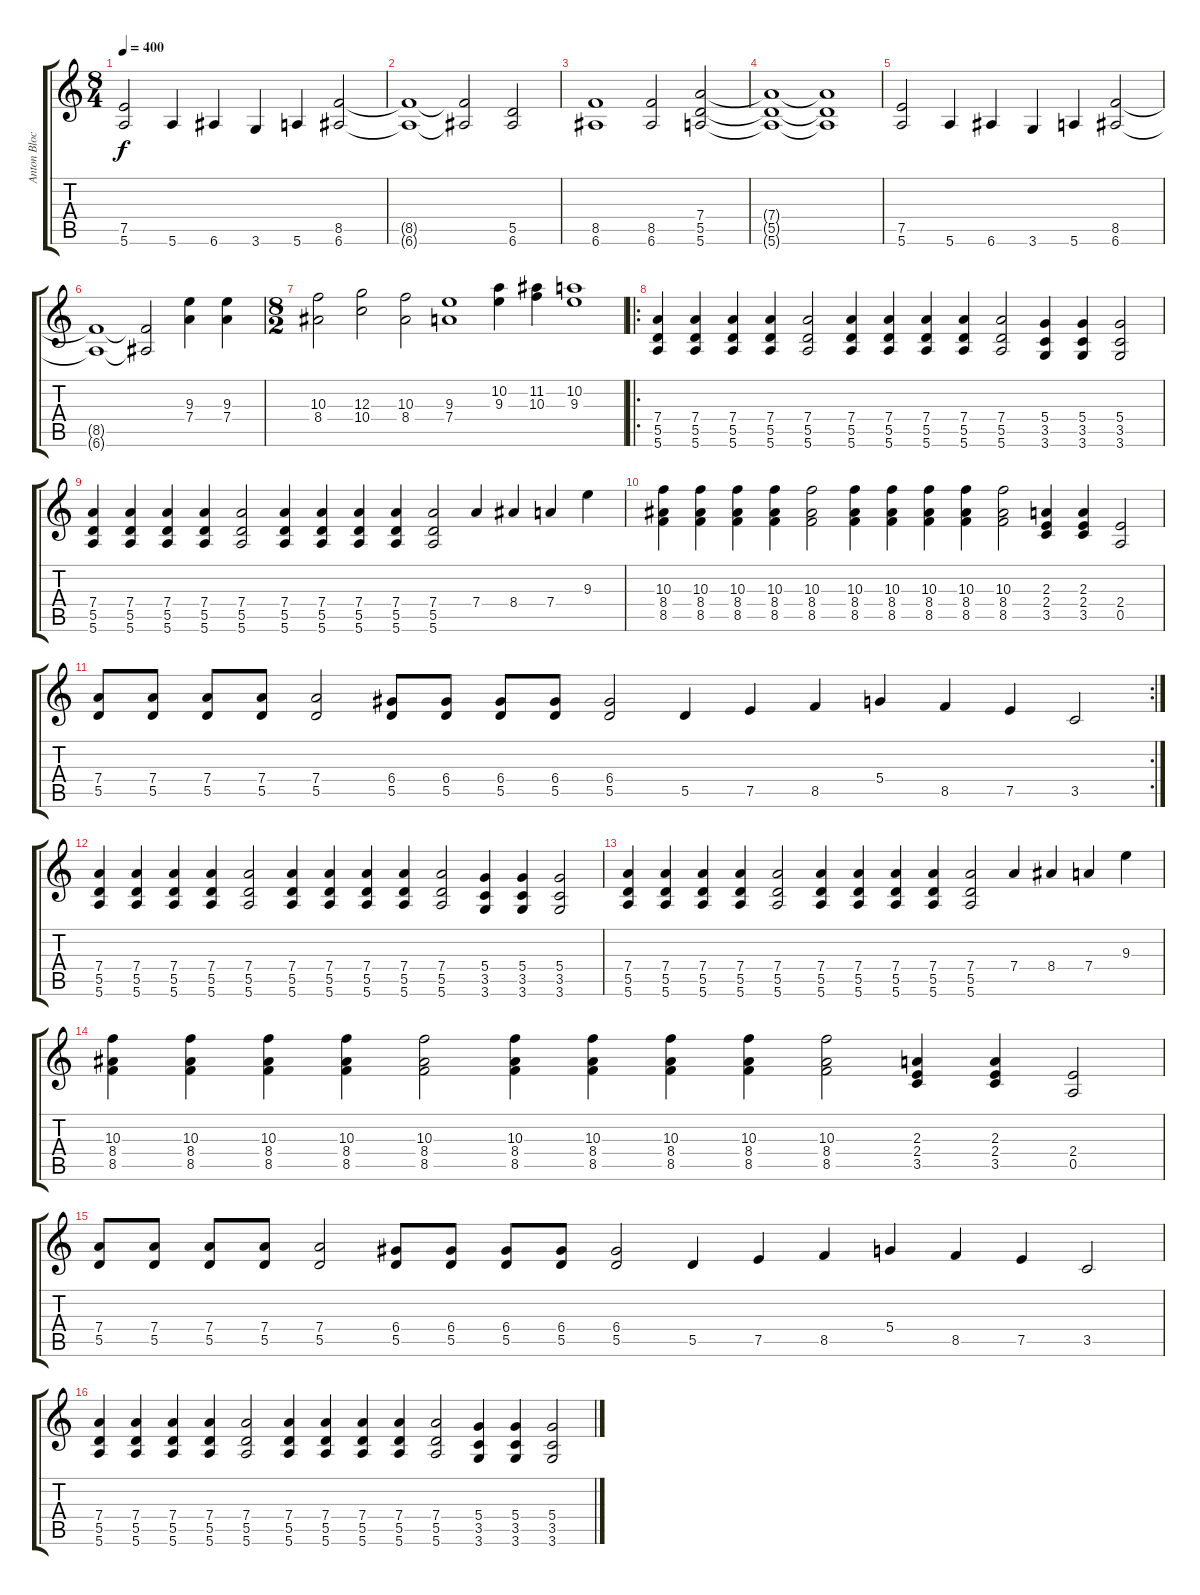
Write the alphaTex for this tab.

\track ("Anton Blochin guitar" "Anton Bloc") {instrument distortionguitar}
\staff {score tabs}
\tuning (E4 B3 G3 D3 A2 E2) {hide}
\ts (8 4)
\tempo 400
\clef g2
\ks c
(7.5 5.6).2{dy f instrument distortionguitar} 5.6.4 6.6.4 3.6.4 5.6.4 (8.5 6.6).2 |
(8.5{t} 6.6{t}).1 (8.5{t} 6.6{t}).2 (5.5 6.6).2 |
(8.5 6.6).1 (8.5 6.6).2 (7.4 5.5 5.6).2 |
(7.4{t} 5.5{t} 5.6{t}).1 (7.4{t} 5.5{t} 5.6{t}).1 |
(7.5 5.6).2 5.6.4 6.6.4 3.6.4 5.6.4 (8.5 6.6).2 |
(8.5{t} 6.6{t}).1 (8.5{t} 6.6{t}).2 (9.3 7.4).4 (9.3 7.4).4 |
\ts (8 2)
(10.3 8.4).2 (12.3 10.4).2 (10.3 8.4).2 (9.3 7.4).1 (10.2 9.3).4 (11.2 10.3).4 (10.2 9.3).1 |
\ro
(7.4 5.5 5.6).4 (7.4 5.5 5.6).4 (7.4 5.5 5.6).4 (7.4 5.5 5.6).4 (7.4 5.5 5.6).2 (7.4 5.5 5.6).4 (7.4 5.5 5.6).4 (7.4 5.5 5.6).4 (7.4 5.5 5.6).4 (7.4 5.5 5.6).2 (5.4 3.5 3.6).4 (5.4 3.5 3.6).4 (5.4 3.5 3.6).2 |
(7.4 5.5 5.6).4 (7.4 5.5 5.6).4 (7.4 5.5 5.6).4 (7.4 5.5 5.6).4 (7.4 5.5 5.6).2 (7.4 5.5 5.6).4 (7.4 5.5 5.6).4 (7.4 5.5 5.6).4 (7.4 5.5 5.6).4 (7.4 5.5 5.6).2 7.4.4 8.4.4 7.4.4 9.3.4 |
(10.3 8.4 8.5).4 (10.3 8.4 8.5).4 (10.3 8.4 8.5).4 (10.3 8.4 8.5).4 (10.3 8.4 8.5).2 (10.3 8.4 8.5).4 (10.3 8.4 8.5).4 (10.3 8.4 8.5).4 (10.3 8.4 8.5).4 (10.3 8.4 8.5).2 (2.3 2.4 3.5).4 (2.3 2.4 3.5).4 (2.4 0.5).2 |
\rc 2
(7.4 5.5).8 (7.4 5.5).8 (7.4 5.5).8 (7.4 5.5).8 (7.4 5.5).2 (6.4 5.5).8 (6.4 5.5).8 (6.4 5.5).8 (6.4 5.5).8 (6.4 5.5).2 5.5.4 7.5.4 8.5.4 5.4.4 8.5.4 7.5.4 3.5.2 |
(7.4 5.5 5.6).4 (7.4 5.5 5.6).4 (7.4 5.5 5.6).4 (7.4 5.5 5.6).4 (7.4 5.5 5.6).2 (7.4 5.5 5.6).4 (7.4 5.5 5.6).4 (7.4 5.5 5.6).4 (7.4 5.5 5.6).4 (7.4 5.5 5.6).2 (5.4 3.5 3.6).4 (5.4 3.5 3.6).4 (5.4 3.5 3.6).2 |
(7.4 5.5 5.6).4 (7.4 5.5 5.6).4 (7.4 5.5 5.6).4 (7.4 5.5 5.6).4 (7.4 5.5 5.6).2 (7.4 5.5 5.6).4 (7.4 5.5 5.6).4 (7.4 5.5 5.6).4 (7.4 5.5 5.6).4 (7.4 5.5 5.6).2 7.4.4 8.4.4 7.4.4 9.3.4 |
(10.3 8.4 8.5).4 (10.3 8.4 8.5).4 (10.3 8.4 8.5).4 (10.3 8.4 8.5).4 (10.3 8.4 8.5).2 (10.3 8.4 8.5).4 (10.3 8.4 8.5).4 (10.3 8.4 8.5).4 (10.3 8.4 8.5).4 (10.3 8.4 8.5).2 (2.3 2.4 3.5).4 (2.3 2.4 3.5).4 (2.4 0.5).2 |
(7.4 5.5).8 (7.4 5.5).8 (7.4 5.5).8 (7.4 5.5).8 (7.4 5.5).2 (6.4 5.5).8 (6.4 5.5).8 (6.4 5.5).8 (6.4 5.5).8 (6.4 5.5).2 5.5.4 7.5.4 8.5.4 5.4.4 8.5.4 7.5.4 3.5.2 |
(7.4 5.5 5.6).4 (7.4 5.5 5.6).4 (7.4 5.5 5.6).4 (7.4 5.5 5.6).4 (7.4 5.5 5.6).2 (7.4 5.5 5.6).4 (7.4 5.5 5.6).4 (7.4 5.5 5.6).4 (7.4 5.5 5.6).4 (7.4 5.5 5.6).2 (5.4 3.5 3.6).4 (5.4 3.5 3.6).4 (5.4 3.5 3.6).2
